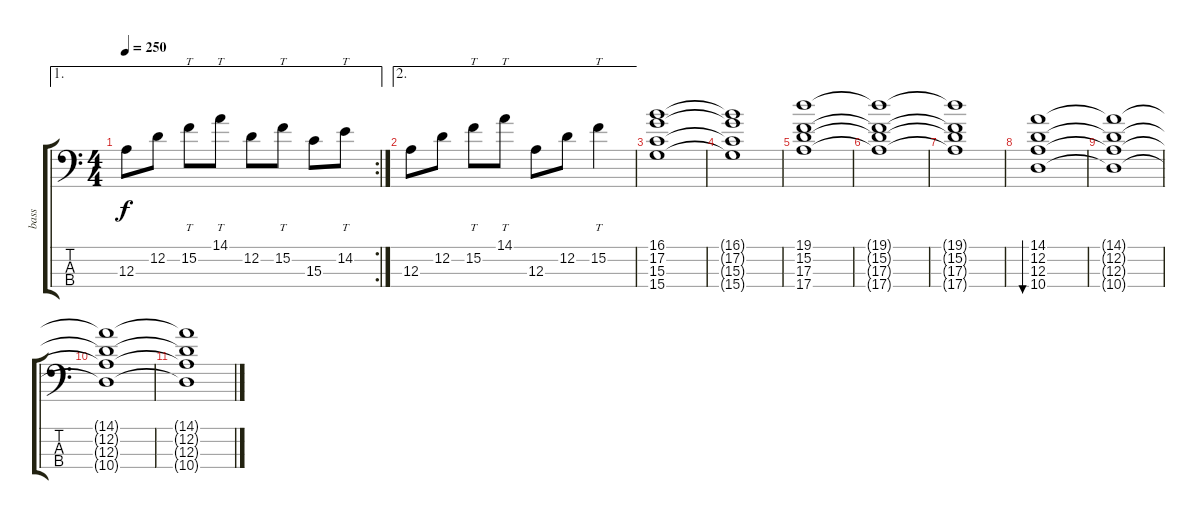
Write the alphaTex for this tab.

\track ("bass" "bass") {instrument electricbassfinger}
\staff {score tabs}
\tuning (G2 D2 A1 E1) {hide}
\ae 1
\rc 2
\ts (4 4)
\tempo 250
\clef f4
\ks c
12.3.8{dy f} 12.2.8 15.2.8{tt} 14.1.8{tt} 12.2.8 15.2.8{tt} 15.3.8 14.2.8{tt} |
\ae 2
12.3.8 12.2.8 15.2.8{tt} 14.1.8{tt} 12.3.8 12.2.8 15.2.4{tt} |
(16.1 17.2 15.3 15.4).1 |
(16.1{t} 17.2{t} 15.3{t} 15.4{t}).1 |
(19.1 15.2 17.3 17.4).1 |
(19.1{t} 15.2{t} 17.3{t} 17.4{t}).1 |
(19.1{t} 15.2{t} 17.3{t} 17.4{t}).1 |
(14.1 12.2 12.3 10.4).1{bu 480} |
(14.1{t} 12.2{t} 12.3{t} 10.4{t}).1 |
(14.1{t} 12.2{t} 12.3{t} 10.4{t}).1 |
(14.1{t} 12.2{t} 12.3{t} 10.4{t}).1
